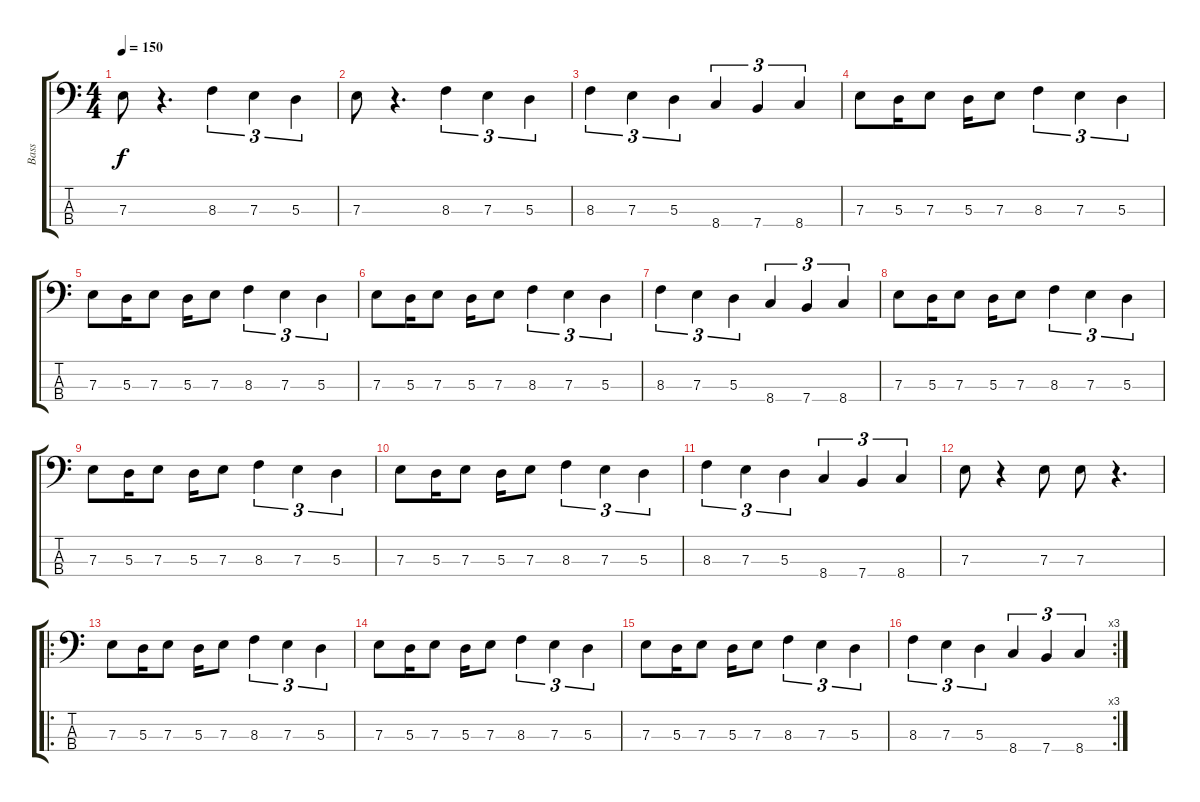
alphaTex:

\track ("Bass" "Bass") {instrument electricbassfinger}
\staff {score tabs}
\tuning (G2 D2 A1 E1) {hide}
\ts (4 4)
\tempo 150
\clef f4
\ks c
7.3.8{dy f} r.4{d} 8.3.4{tu (3 2)} 7.3.4{tu (3 2)} 5.3.4{tu (3 2)} |
7.3.8 r.4{d} 8.3.4{tu (3 2)} 7.3.4{tu (3 2)} 5.3.4{tu (3 2)} |
8.3.4{tu (3 2)} 7.3.4{tu (3 2)} 5.3.4{tu (3 2)} 8.4.4{tu (3 2)} 7.4.4{tu (3 2)} 8.4.4{tu (3 2)} |
7.3.8 5.3.16 7.3.8 5.3.16 7.3.8 8.3.4{tu (3 2)} 7.3.4{tu (3 2)} 5.3.4{tu (3 2)} |
7.3.8 5.3.16 7.3.8 5.3.16 7.3.8 8.3.4{tu (3 2)} 7.3.4{tu (3 2)} 5.3.4{tu (3 2)} |
7.3.8 5.3.16 7.3.8 5.3.16 7.3.8 8.3.4{tu (3 2)} 7.3.4{tu (3 2)} 5.3.4{tu (3 2)} |
8.3.4{tu (3 2)} 7.3.4{tu (3 2)} 5.3.4{tu (3 2)} 8.4.4{tu (3 2)} 7.4.4{tu (3 2)} 8.4.4{tu (3 2)} |
7.3.8 5.3.16 7.3.8 5.3.16 7.3.8 8.3.4{tu (3 2)} 7.3.4{tu (3 2)} 5.3.4{tu (3 2)} |
7.3.8 5.3.16 7.3.8 5.3.16 7.3.8 8.3.4{tu (3 2)} 7.3.4{tu (3 2)} 5.3.4{tu (3 2)} |
7.3.8 5.3.16 7.3.8 5.3.16 7.3.8 8.3.4{tu (3 2)} 7.3.4{tu (3 2)} 5.3.4{tu (3 2)} |
8.3.4{tu (3 2)} 7.3.4{tu (3 2)} 5.3.4{tu (3 2)} 8.4.4{tu (3 2)} 7.4.4{tu (3 2)} 8.4.4{tu (3 2)} |
7.3.8 r.4 7.3.8 7.3.8 r.4{d} |
\ro
7.3.8 5.3.16 7.3.8 5.3.16 7.3.8 8.3.4{tu (3 2)} 7.3.4{tu (3 2)} 5.3.4{tu (3 2)} |
7.3.8 5.3.16 7.3.8 5.3.16 7.3.8 8.3.4{tu (3 2)} 7.3.4{tu (3 2)} 5.3.4{tu (3 2)} |
7.3.8 5.3.16 7.3.8 5.3.16 7.3.8 8.3.4{tu (3 2)} 7.3.4{tu (3 2)} 5.3.4{tu (3 2)} |
\rc 3
8.3.4{tu (3 2)} 7.3.4{tu (3 2)} 5.3.4{tu (3 2)} 8.4.4{tu (3 2)} 7.4.4{tu (3 2)} 8.4.4{tu (3 2)}
